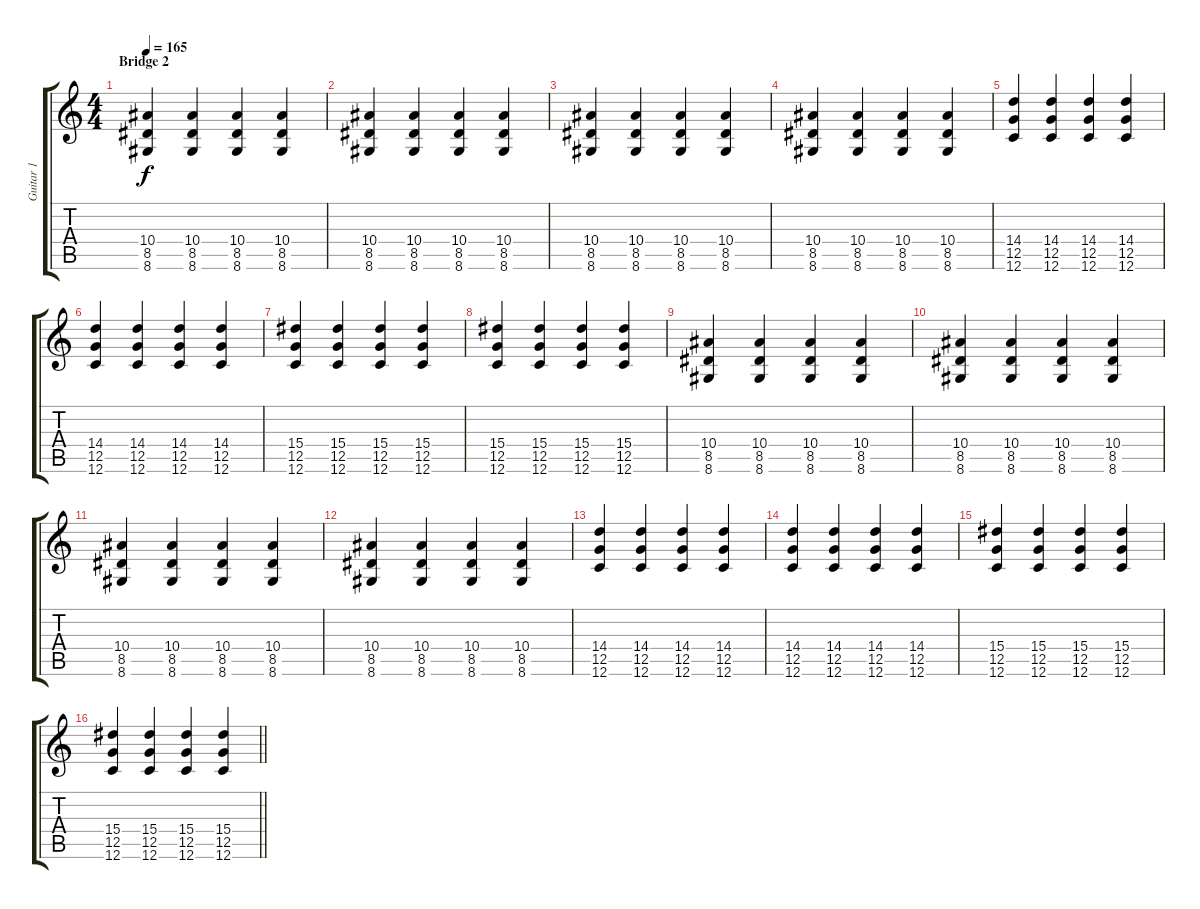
\track ("Guitar 1" "Guitar 1") {instrument distortionguitar}
\staff {score tabs}
\tuning (D4 A3 F3 C3 G2 C2) {hide}
\ts (4 4)
\section ("" "Bridge 2")
\tempo 165
\clef g2
\ks c
(10.4 8.5 8.6).4{dy f instrument distortionguitar} (10.4 8.5 8.6).4 (10.4 8.5 8.6).4 (10.4 8.5 8.6).4 |
(10.4 8.5 8.6).4 (10.4 8.5 8.6).4 (10.4 8.5 8.6).4 (10.4 8.5 8.6).4 |
(10.4 8.5 8.6).4 (10.4 8.5 8.6).4 (10.4 8.5 8.6).4 (10.4 8.5 8.6).4 |
(10.4 8.5 8.6).4 (10.4 8.5 8.6).4 (10.4 8.5 8.6).4 (10.4 8.5 8.6).4 |
(14.4 12.5 12.6).4 (14.4 12.5 12.6).4 (14.4 12.5 12.6).4 (14.4 12.5 12.6).4 |
(14.4 12.5 12.6).4 (14.4 12.5 12.6).4 (14.4 12.5 12.6).4 (14.4 12.5 12.6).4 |
(15.4 12.5 12.6).4 (15.4 12.5 12.6).4 (15.4 12.5 12.6).4 (15.4 12.5 12.6).4 |
(15.4 12.5 12.6).4 (15.4 12.5 12.6).4 (15.4 12.5 12.6).4 (15.4 12.5 12.6).4 |
(10.4 8.5 8.6).4{instrument distortionguitar} (10.4 8.5 8.6).4 (10.4 8.5 8.6).4 (10.4 8.5 8.6).4 |
(10.4 8.5 8.6).4 (10.4 8.5 8.6).4 (10.4 8.5 8.6).4 (10.4 8.5 8.6).4 |
(10.4 8.5 8.6).4 (10.4 8.5 8.6).4 (10.4 8.5 8.6).4 (10.4 8.5 8.6).4 |
(10.4 8.5 8.6).4 (10.4 8.5 8.6).4 (10.4 8.5 8.6).4 (10.4 8.5 8.6).4 |
(14.4 12.5 12.6).4 (14.4 12.5 12.6).4 (14.4 12.5 12.6).4 (14.4 12.5 12.6).4 |
(14.4 12.5 12.6).4 (14.4 12.5 12.6).4 (14.4 12.5 12.6).4 (14.4 12.5 12.6).4 |
(15.4 12.5 12.6).4 (15.4 12.5 12.6).4 (15.4 12.5 12.6).4 (15.4 12.5 12.6).4 |
\barLineRight lightlight
(15.4 12.5 12.6).4 (15.4 12.5 12.6).4 (15.4 12.5 12.6).4 (15.4 12.5 12.6).4
